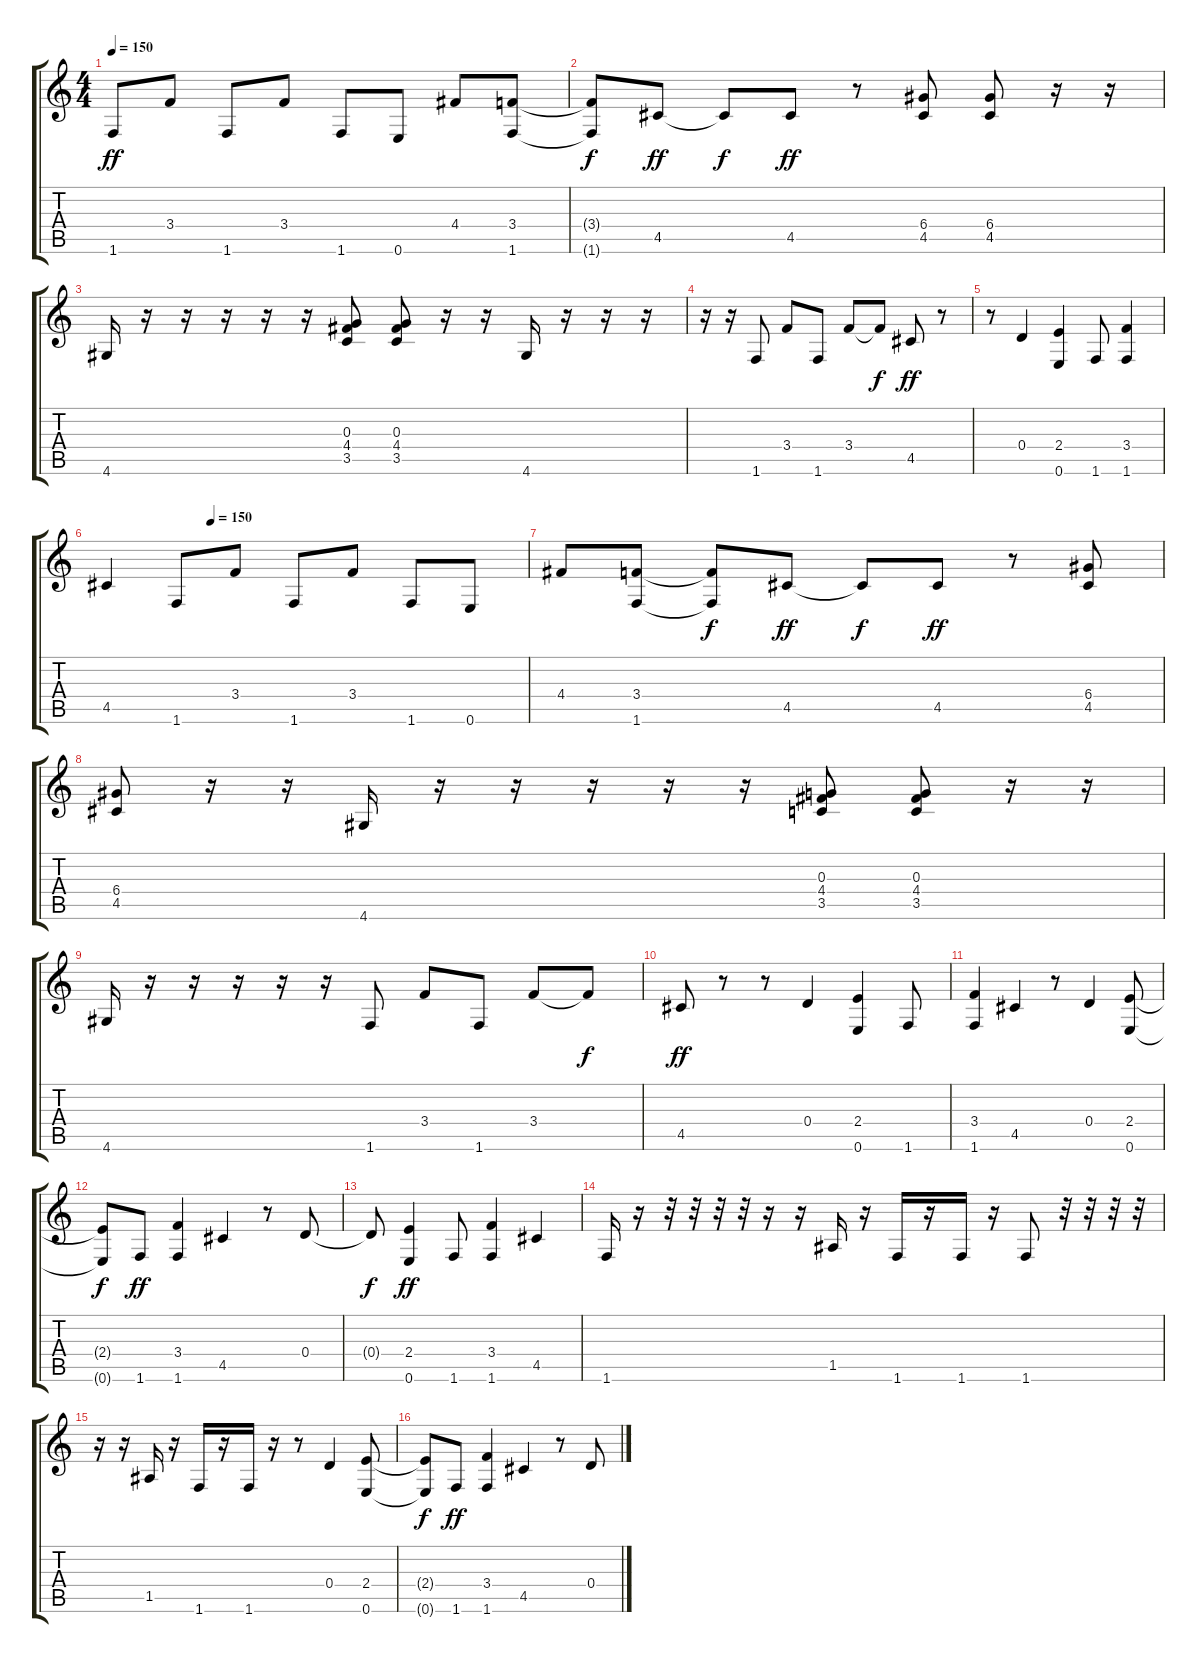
\track "" {instrument distortionguitar}
\staff {score tabs}
\tuning (E4 B3 G3 D3 A2 E2) {hide}
\ts (4 4)
\tempo 150
\clef g2
\ks c
1.6.8{dy ff} 3.4.8 1.6.8 3.4.8 1.6.8 0.6.8 4.4.8 (3.4 1.6).8 |
(3.4{t} 1.6{t}).8{dy f} 4.5.8{dy ff} 4.5{t}.8{dy f} 4.5.8{dy ff} r.8 (6.4 4.5).8 (6.4 4.5).8 r.16 r.16 |
4.6.16 r.16 r.16 r.16 r.16 r.16 (0.3 4.4 3.5).8 (0.3 4.4 3.5).8 r.16 r.16 4.6.16 r.16 r.16 r.16 |
r.16 r.16 1.6.8 3.4.8 1.6.8 3.4.8 3.4{t}.8{dy f} 4.5.8{dy ff} r.8 |
r.8 0.4.4 (2.4 0.6).4 1.6.8 (3.4 1.6).4 |
\tempo (150 0.25)
4.5.4 1.6.8 3.4.8 1.6.8 3.4.8 1.6.8 0.6.8 |
4.4.8 (3.4 1.6).8 (3.4{t} 1.6{t}).8{dy f} 4.5.8{dy ff} 4.5{t}.8{dy f} 4.5.8{dy ff} r.8 (6.4 4.5).8 |
(6.4 4.5).8 r.16 r.16 4.6.16 r.16 r.16 r.16 r.16 r.16 (0.3 4.4 3.5).8 (0.3 4.4 3.5).8 r.16 r.16 |
4.6.16 r.16 r.16 r.16 r.16 r.16 1.6.8 3.4.8 1.6.8 3.4.8 3.4{t}.8{dy f} |
4.5.8{dy ff} r.8 r.8 0.4.4 (2.4 0.6).4 1.6.8 |
(3.4 1.6).4 4.5.4 r.8 0.4.4 (2.4 0.6).8 |
(2.4{t} 0.6{t}).8{dy f} 1.6.8{dy ff} (3.4 1.6).4 4.5.4 r.8 0.4.8 |
0.4{t}.8{dy f} (2.4 0.6).4{dy ff} 1.6.8 (3.4 1.6).4 4.5.4 |
1.6.16 r.16 r.32 r.32 r.32 r.32 r.16 r.16 1.5.16 r.16 1.6.16 r.16 1.6.16 r.16 1.6.8 r.32 r.32 r.32 r.32 |
r.16 r.16 1.5.16 r.16 1.6.16 r.16 1.6.16 r.16 r.8 0.4.4 (2.4 0.6).8 |
(2.4{t} 0.6{t}).8{dy f} 1.6.8{dy ff} (3.4 1.6).4 4.5.4 r.8 0.4.8
